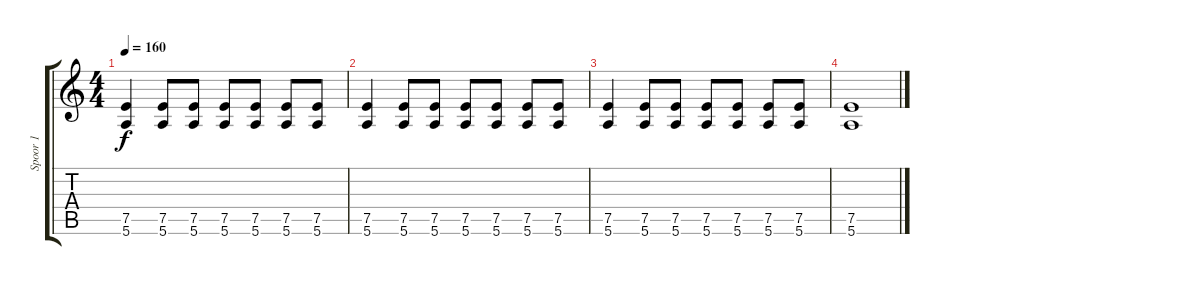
\track ("Spoor 1" "Spoor 1") {instrument distortionguitar}
\staff {score tabs}
\tuning (E4 B3 G3 D3 A2 E2) {hide}
\ts (4 4)
\tempo 160
\clef g2
\ks c
(7.5 5.6).4{dy f} (7.5 5.6).8 (7.5 5.6).8 (7.5 5.6).8 (7.5 5.6).8 (7.5 5.6).8 (7.5 5.6).8 |
(7.5 5.6).4 (7.5 5.6).8 (7.5 5.6).8 (7.5 5.6).8 (7.5 5.6).8 (7.5 5.6).8 (7.5 5.6).8 |
(7.5 5.6).4 (7.5 5.6).8 (7.5 5.6).8 (7.5 5.6).8 (7.5 5.6).8 (7.5 5.6).8 (7.5 5.6).8 |
(7.5 5.6).1
